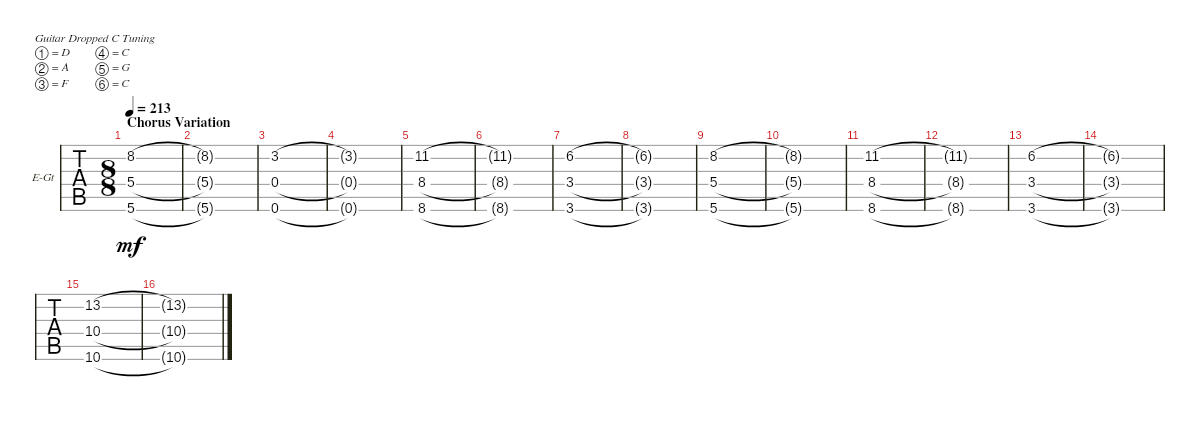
\defaultSystemsLayout 4
\bracketExtendMode groupsimilarinstruments
\firstSystemTrackNameOrientation horizontal
\otherSystemsTrackNameOrientation horizontal
\track ("Strings Rhythm" "E-Gt") {instrument distortionguitar}
\staff {tabs}
\tuning (D4 A3 F3 C3 G2 C2)
\ts (8 8)
\section ("" "Chorus Variation")
\tempo 213
\clef g2
\ks c
(5.4 8.2 5.6).1{dy mf} |
(5.4{t} 8.2{t} 5.6{t}).1 |
(0.4 3.2 0.6).1 |
(0.4{t} 3.2{t} 0.6{t}).1 |
(8.4 11.2 8.6).1 |
(8.4{t} 11.2{t} 8.6{t}).1 |
(3.4 6.2 3.6).1 |
(3.4{t} 6.2{t} 3.6{t}).1 |
(5.4 8.2 5.6).1 |
(5.4{t} 8.2{t} 5.6{t}).1 |
(8.4 11.2 8.6).1 |
(8.4{t} 11.2{t} 8.6{t}).1 |
(3.4 6.2 3.6).1 |
(3.4{t} 6.2{t} 3.6{t}).1 |
(10.4 13.2 10.6).1 |
(10.4{t} 13.2{t} 10.6{t}).1
